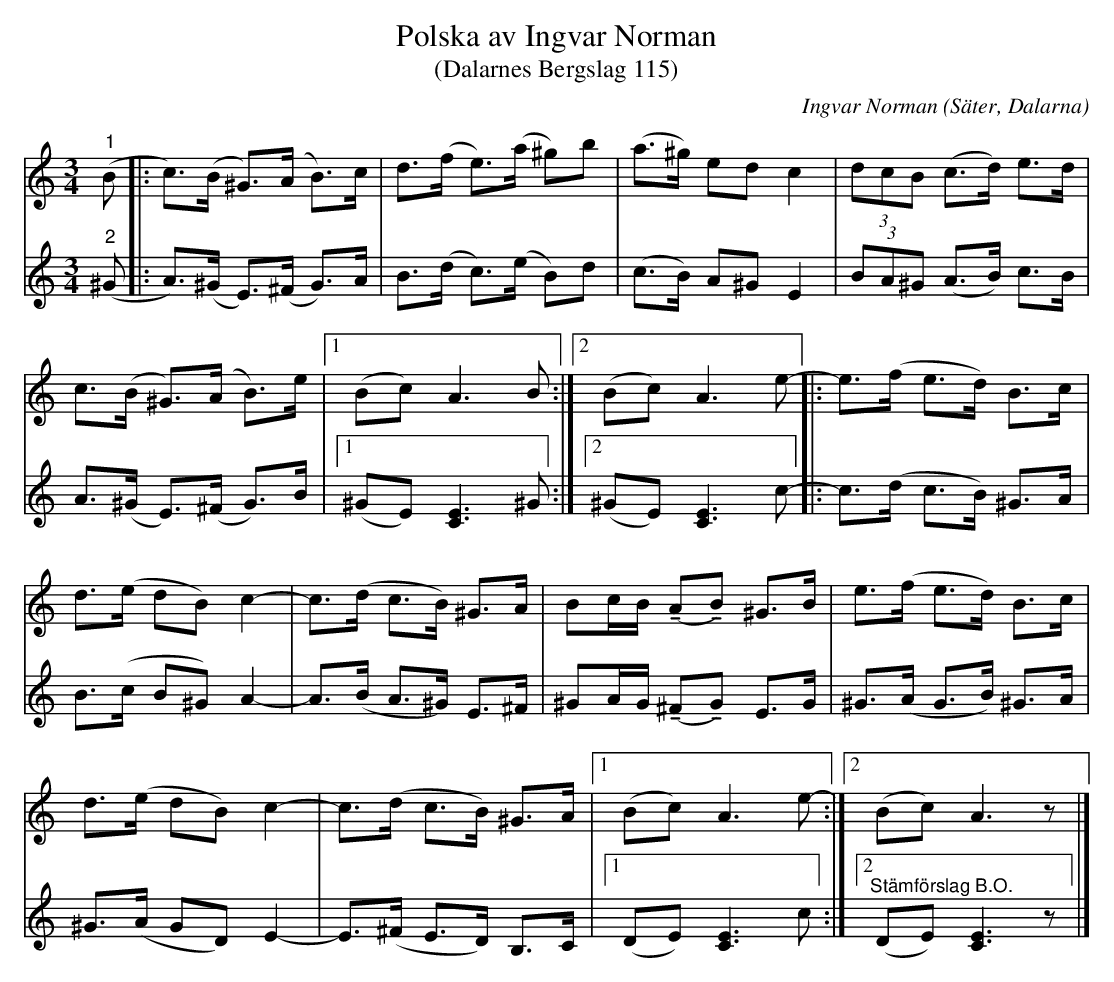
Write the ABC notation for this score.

X:1
T:Polska av Ingvar Norman
T:(Dalarnes Bergslag 115)
C:Ingvar Norman
O:Säter, Dalarna
L:1/8
M:3/4
U:t=tenuto
K:Am
V:1
"^1" (B |: c>)(B ^G>)(A B>)c | d>(f e>)(a ^g)b | (a>^g) ed c2 | (3dcB (c>d) e>d |
c>(B ^G>)(A B>)e |1 (Bc) A3 B :|2 (Bc) A3 e- |: e>(f e>d) B>c |
d>(e dB) c2- | c>(d c>B) ^G>A | Bc/B/ (tAtB) ^G>B | e>(f e>d) B>c |
d>(e dB) c2- | c>(d c>B) ^G>A |1 (Bc) A3 e- :|2 (Bc) A3 z |]
V:2
"^2" (^G |: A>)(^G E>)(^F G>)A | B>(d c>)(e B)d | (c>B) A^G E2 | (3BA^G (A>B) c>B |
A>(^G E>)(^F G>)B |1 (^GE) [CE]3 ^G :|2 (^GE) [CE]3 c- |: c>(d c>B) ^G>A |
B>(c B^G) A2- | A>(B A>^G) E>^F | ^GA/G/ (t^FtG) E>G | ^G>(A G>B) ^G>A |
^G>(A GD) E2- | E>(^F E>D) B,>C |1 (DE) [CE]3 c :|2"^Stämförslag B.O." (DE) [CE]3 z |]
